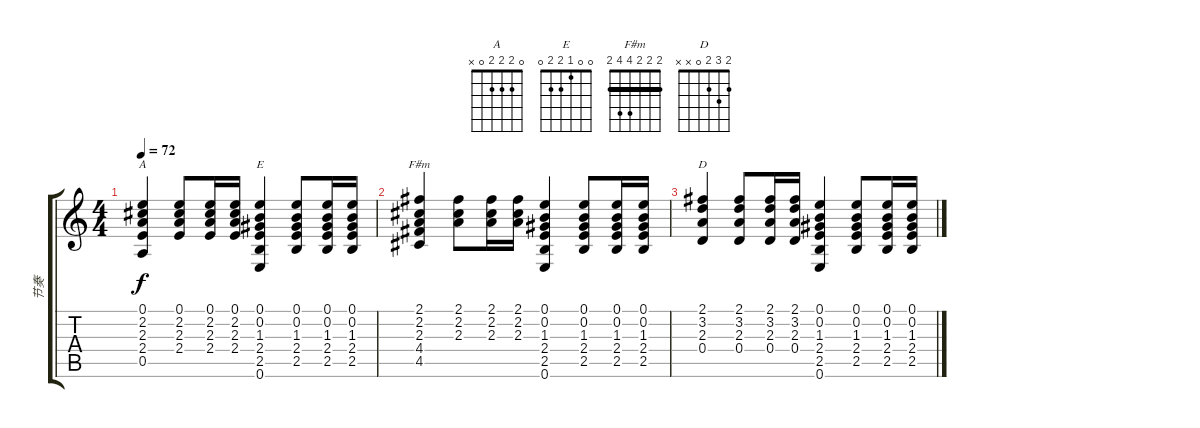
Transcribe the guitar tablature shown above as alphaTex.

\track ("节奏" "节奏") {instrument acousticguitarsteel}
\staff {score tabs}
\tuning (E4 B3 G3 D3 A2 E2) {hide}
\chord ("A" 0 2 2 2 0 x)
\chord ("E" 0 0 1 2 2 0)
\chord ("F#m" 2 2 2 4 4 2) {barre 2}
\chord ("D" 2 3 2 0 x x)
\ts (4 4)
\tempo 72
\clef g2
\ks c
(0.1 2.2 2.3 2.4 0.5).4{ch "A" dy f} (0.1 2.2 2.3 2.4).8 (0.1 2.2 2.3 2.4).16 (0.1 2.2 2.3 2.4).16 (0.1 0.2 1.3 2.4 2.5 0.6).4{ch "E"} (0.1 0.2 1.3 2.4 2.5).8 (0.1 0.2 1.3 2.4 2.5).16 (0.1 0.2 1.3 2.4 2.5).16 |
(2.1 2.2 2.3 4.4 4.5).4{ch "F#m"} (2.1 2.2 2.3).8 (2.1 2.2 2.3).16 (2.1 2.2 2.3).16 (0.1 0.2 1.3 2.4 2.5 0.6).4 (0.1 0.2 1.3 2.4 2.5).8 (0.1 0.2 1.3 2.4 2.5).16 (0.1 0.2 1.3 2.4 2.5).16 |
(2.1 3.2 2.3 0.4).4{ch "D"} (2.1 3.2 2.3 0.4).8 (2.1 3.2 2.3 0.4).16 (2.1 3.2 2.3 0.4).16 (0.1 0.2 1.3 2.4 2.5 0.6).4 (0.1 0.2 1.3 2.4 2.5).8 (0.1 0.2 1.3 2.4 2.5).16 (0.1 0.2 1.3 2.4 2.5).16
